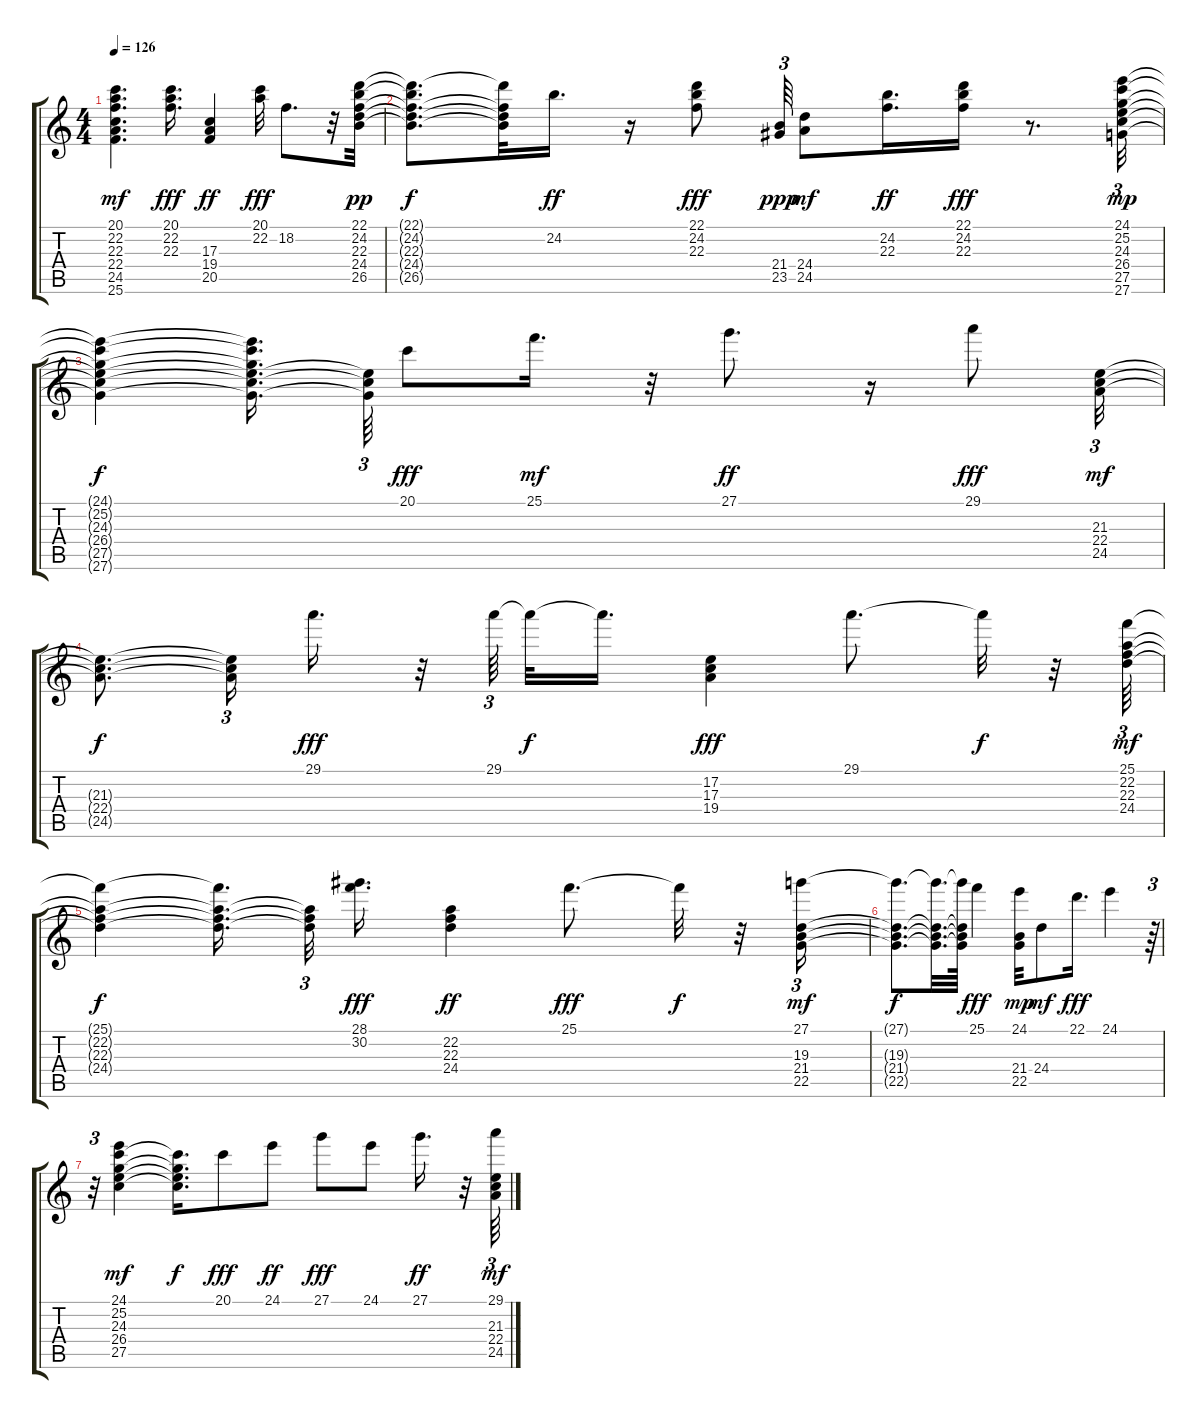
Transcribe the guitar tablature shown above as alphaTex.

\track "" {instrument rockorgan}
\staff {score tabs}
\tuning (E4 B3 G3 D3 A2 E2) {hide}
\ts (4 4)
\tempo 126
\clef g2
\ks c
(20.1 22.2 22.3 22.4 24.5 25.6).4{d dy mf} (20.1 22.2 22.3).16{d dy fff} (17.3 19.4 20.5).4{dy ff} (20.1 22.2).32{dy fff} 18.2.8{d} r.32 (22.1 24.2 22.3 24.4 26.5).32{dy pp} |
(22.1{t} 24.2{t} 22.3{t} 24.4{t} 26.5{t}).8{d dy f} (22.1{t} 22.3{t} 24.4{t} 26.5{t}).32 24.2.16{d dy ff} r.16 (22.1 24.2 22.3).8{dy fff} (21.4 23.5).64{tu (3 2) dy ppp} (24.4 24.5).8{dy mf} (24.2 22.3).16{d dy ff} (22.1 24.2 22.3).16{dy fff} r.8{d} (24.1 25.2 24.3 26.4 27.5 27.6).32{tu (3 2) dy mp} |
(24.1{t} 25.2{t} 24.3{t} 26.4{t} 27.5{t} 27.6{t}).4{dy f} (24.1{t} 25.2{t} 24.3{t} 26.4{t} 27.5{t} 27.6{t}).16{d} (26.4{t} 27.5{t} 27.6{t}).64{tu (3 2)} 20.1.8{dy fff} 25.1.16{d dy mf} r.32 27.1.8{d dy ff} r.16 29.1.8{dy fff} (21.3 22.4 24.5).32{tu (3 2) dy mf} |
(21.3{t} 22.4{t} 24.5{t}).8{d dy f} (21.3{t} 22.4{t} 24.5{t}).16{tu (3 2)} 29.1.16{d dy fff} r.32 29.1.64{tu (3 2)} 29.1{t}.32{dy f} 29.1{t}.16{d} (17.2 17.3 19.4).4{dy fff} 29.1.8{d} 29.1{t}.32{dy f} r.32 (25.1 22.2 22.3 24.4).64{tu (3 2) dy mf} |
(25.1{t} 22.2{t} 22.3{t} 24.4{t}).4{dy f} (25.1{t} 22.2{t} 22.3{t} 24.4{t}).16{d} (22.2{t} 22.3{t} 24.4{t}).32{tu (3 2)} (28.1 30.2).16{d dy fff} (22.2 22.3 24.4).4{dy ff} 25.1.8{d dy fff} 25.1{t}.32{dy f} r.32 (27.1 19.3 21.4 22.5).16{tu (3 2) dy mf} |
(27.1{t} 19.3{t} 21.4{t} 22.5{t}).8{d dy f} (27.1{t} 19.3{t} 21.4{t} 22.5{t}).32{d} (27.1{t} 19.3{t} 21.4{t} 22.5{t}).64 25.1.4{dy fff} (24.1 21.4 22.5).32{dy mp} 24.4.8{dy mf} 22.1.16{d dy fff} 24.1.4 r.64{tu (3 2)} |
r.32{tu (3 2)} (24.1 25.2 24.3 26.4 27.5).4{dy mf} (25.2{t} 24.3{t} 26.4{t} 27.5{t}).16{d dy f} 20.1.8{dy fff} 24.1.8{dy ff} 27.1.8{dy fff} 24.1.8 27.1.16{d dy ff} r.32 (29.1 21.3 22.4 24.5).64{tu (3 2) dy mf}
